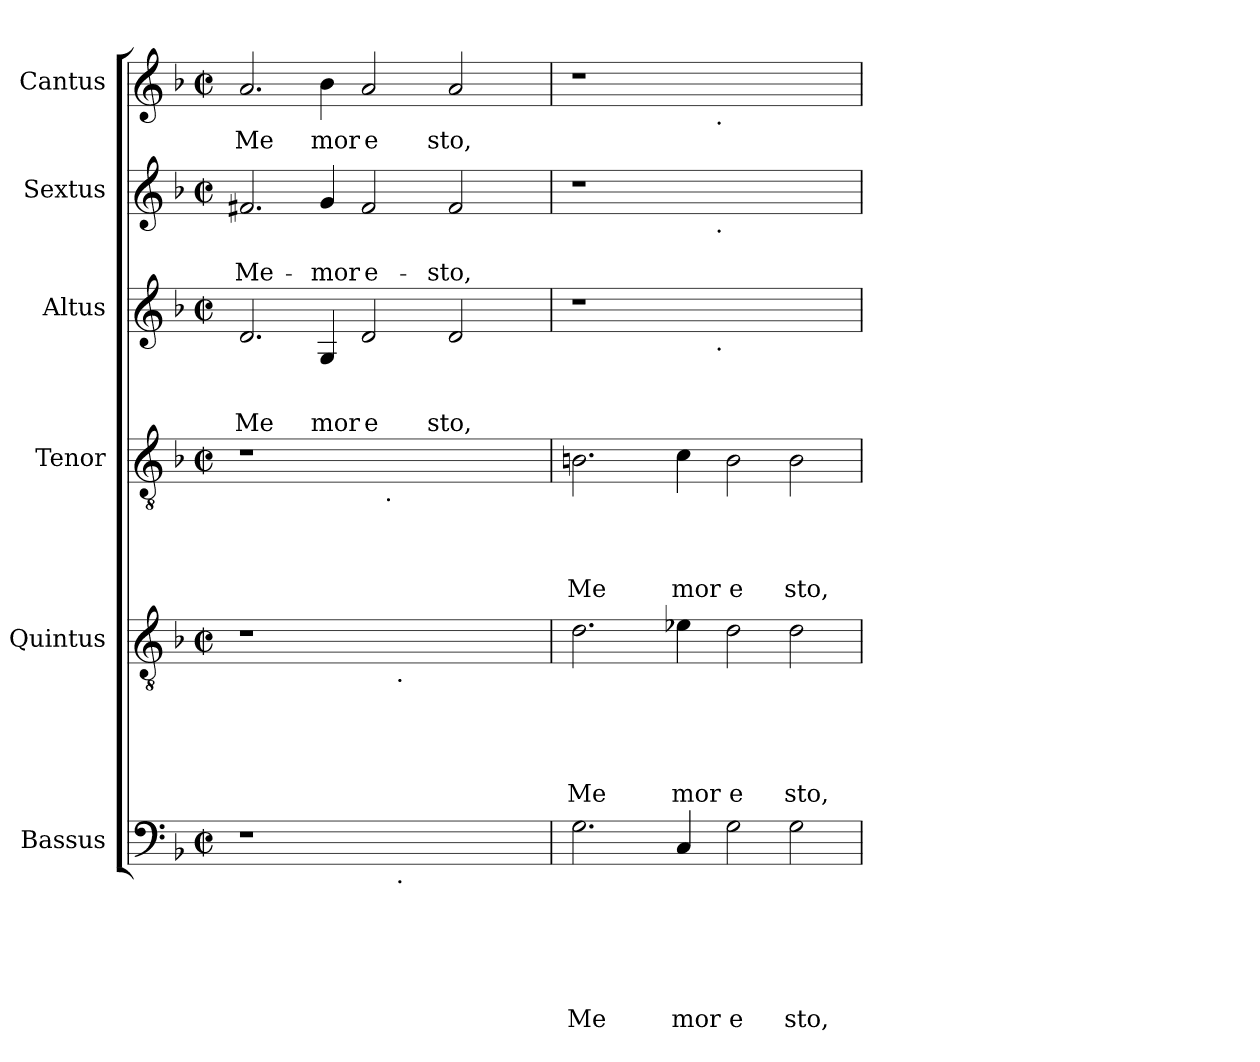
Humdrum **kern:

**kern	**text	**text	**text	**text	**text	**text	**kern	**text	**text	**text	**text	**text	**kern	**text	**text	**text	**text	**kern	**text	**text	**text	**kern	**text	**text	**kern	**text
*part6	*part6	*part6	*part6	*part6	*part6	*part6	*part5	*part5	*part5	*part5	*part5	*part5	*part4	*part4	*part4	*part4	*part4	*part3	*part3	*part3	*part3	*part2	*part2	*part2	*part1	*part1
*staff6	*staff6	*staff6	*staff6	*staff6	*staff6	*staff6	*staff5	*staff5	*staff5	*staff5	*staff5	*staff5	*staff4	*staff4	*staff4	*staff4	*staff4	*staff3	*staff3	*staff3	*staff3	*staff2	*staff2	*staff2	*staff1	*staff1
*I"Bassus	*	*	*	*	*	*	*I"Quintus	*	*	*	*	*	*I"Tenor	*	*	*	*	*I"Altus	*	*	*	*I"Sextus	*	*	*I"Cantus	*
*clefF4	*	*	*	*	*	*	*clefGv2	*	*	*	*	*	*clefGv2	*	*	*	*	*clefG2	*	*	*	*clefG2	*	*	*clefG2	*
*k[b-]	*	*	*	*	*	*	*k[b-]	*	*	*	*	*	*k[b-]	*	*	*	*	*k[b-]	*	*	*	*k[b-]	*	*	*k[b-]	*
*F:	*	*	*	*	*	*	*F:	*	*	*	*	*	*F:	*	*	*	*	*F:	*	*	*	*F:	*	*	*F:	*
*M2/2	*	*	*	*	*	*	*M2/2	*	*	*	*	*	*M2/2	*	*	*	*	*M2/2	*	*	*	*M2/2	*	*	*M2/2	*
*met(c|)	*	*	*	*	*	*	*met(c|)	*	*	*	*	*	*met(c|)	*	*	*	*	*met(c|)	*	*	*	*met(c|)	*	*	*met(c|)	*
=1	=1	=1	=1	=1	=1	=1	=1	=1	=1	=1	=1	=1	=1	=1	=1	=1	=1	=1	=1	=1	=1	=1	=1	=1	=1	=1
!	!	!	!	!	!	!	!	!	!	!	!	!	!	!	!	!	!	!	!	!	!LO:LY:b	!	!	!LO:LY:b	!	!LO:LY:b
1r	.	.	.	.	.	.	1r	.	.	.	.	.	1r	.	.	.	.	2.d/	.	.	Me	2.f#X/	.	Me-	2.a/	Me
!	!	!	!	!	!	!	!	!	!	!	!	!	!	!	!	!	!	!	!	!	!LO:LY:b	!	!	!LO:LY:b	!	!LO:LY:b
.	.	.	.	.	.	.	.	.	.	.	.	.	.	.	.	.	.	4G/	.	.	mor	4g/	.	-mor	4b-\	mor
!	!	!	!	!	!	!	!	!	!	!	!	!	!	!	!	!	!	!	!	!	!LO:LY:b	!	!	!LO:LY:b	!	!LO:LY:b
8ryy	.	.	.	.	.	.	8ryy	.	.	.	.	.	16.ryy	.	.	.	.	2d/	.	.	e	2f#/	.	e-	2a/	e
!	!	!	!	!	!	!	!	!	!	!	!	!	!LO:TX:b:t=.	!	!	!	!	!	!	!	!	!	!	!	!	!
.	.	.	.	.	.	.	.	.	.	.	.	.	2ryy	.	.	.	.	.	.	.	.	.	.	.	.	.
!	!	!	!	!	!	!	!LO:TX:b:t=.	!	!	!	!	!	!	!	!	!	!	!	!	!	!	!	!	!	!	!
!LO:TX:b:t=.	!	!	!	!	!	!	!	!	!	!	!	!	!	!	!	!	!	!	!	!	!	!	!	!	!	!
2..ryy	.	.	.	.	.	.	2..ryy	.	.	.	.	.	.	.	.	.	.	.	.	.	.	.	.	.	.	.
!	!	!	!	!	!	!	!	!	!	!	!	!	!	!	!	!	!	!	!	!	!LO:LY:b	!	!	!LO:LY:b	!	!LO:LY:b
.	.	.	.	.	.	.	.	.	.	.	.	.	.	.	.	.	.	2d/	.	.	sto,	2f#/	.	-sto,	2a/	sto,
.	.	.	.	.	.	.	.	.	.	.	.	.	4ryy	.	.	.	.	.	.	.	.	.	.	.	.	.
.	.	.	.	.	.	.	.	.	.	.	.	.	8ryy	.	.	.	.	.	.	.	.	.	.	.	.	.
.	.	.	.	.	.	.	.	.	.	.	.	.	32ryy	.	.	.	.	.	.	.	.	.	.	.	.	.
=2	=2	=2	=2	=2	=2	=2	=2	=2	=2	=2	=2	=2	=2	=2	=2	=2	=2	=2	=2	=2	=2	=2	=2	=2	=2	=2
!	!	!	!	!	!	!LO:LY:b	!	!	!	!	!	!LO:LY:b	!	!	!	!	!LO:LY:b	!	!	!	!	!	!	!	!	!
*	*	*	*	*	*	*	*	*	*	*	*	*	*	*	*	*	*	*^	*	*	*	*^	*	*	*^	*
2.G\	.	.	.	.	.	Me	2.d\	.	.	.	.	Me	2.Bn\	.	.	.	Me	1r	2ryy	.	.	.	1r	2ryy	.	.	1r	2ryy	.
.	.	.	.	.	.	.	.	.	.	.	.	.	.	.	.	.	.	.	4...ryy	.	.	.	.	4...ryy	.	.	.	4...ryy	.
!	!	!	!	!	!	!LO:LY:b	!	!	!	!	!	!LO:LY:b	!	!	!	!	!LO:LY:b	!	!	!	!	!	!	!	!	!	!	!	!
4C/	.	.	.	.	.	mor	4e-X\	.	.	.	.	mor	4c\	.	.	.	mor	.	.	.	.	.	.	.	.	.	.	.	.
!	!	!	!	!	!	!	!	!	!	!	!	!	!	!	!	!	!	!	!	!	!	!	!	!	!	!	!	!LO:TX:b:t=.	!
!	!	!	!	!	!	!	!	!	!	!	!	!	!	!	!	!	!	!	!	!	!	!	!	!LO:TX:b:t=.	!	!	!	!	!
!	!	!	!	!	!	!	!	!	!	!	!	!	!	!	!	!	!	!	!LO:TX:b:t=.	!	!	!	!	!	!	!	!	!	!
.	.	.	.	.	.	.	.	.	.	.	.	.	.	.	.	.	.	.	1ryy	.	.	.	.	1ryy	.	.	.	1ryy	.
!	!	!	!	!	!	!LO:LY:b	!	!	!	!	!	!LO:LY:b	!	!	!	!	!LO:LY:b	!	!	!	!	!	!	!	!	!	!	!	!
2G\	.	.	.	.	.	e	2d\	.	.	.	.	e	2B\	.	.	.	e	1ryy	.	.	.	.	1ryy	.	.	.	1ryy	.	.
!	!	!	!	!	!	!LO:LY:b	!	!	!	!	!	!LO:LY:b	!	!	!	!	!LO:LY:b	!	!	!	!	!	!	!	!	!	!	!	!
2G\	.	.	.	.	.	sto,	2d\	.	.	.	.	sto,	2B\	.	.	.	sto,	.	.	.	.	.	.	.	.	.	.	.	.
.	.	.	.	.	.	.	.	.	.	.	.	.	.	.	.	.	.	.	32ryy	.	.	.	.	32ryy	.	.	.	32ryy	.
*	*	*	*	*	*	*	*	*	*	*	*	*	*	*	*	*	*	*v	*v	*	*	*	*	*	*	*	*v	*v	*
*	*	*	*	*	*	*	*	*	*	*	*	*	*	*	*	*	*	*	*	*	*	*v	*v	*	*	*	*
=	=	=	=	=	=	=	=	=	=	=	=	=	=	=	=	=	=	=	=	=	=	=	=	=	=	=
*-	*-	*-	*-	*-	*-	*-	*-	*-	*-	*-	*-	*-	*-	*-	*-	*-	*-	*-	*-	*-	*-	*-	*-	*-	*-	*-
